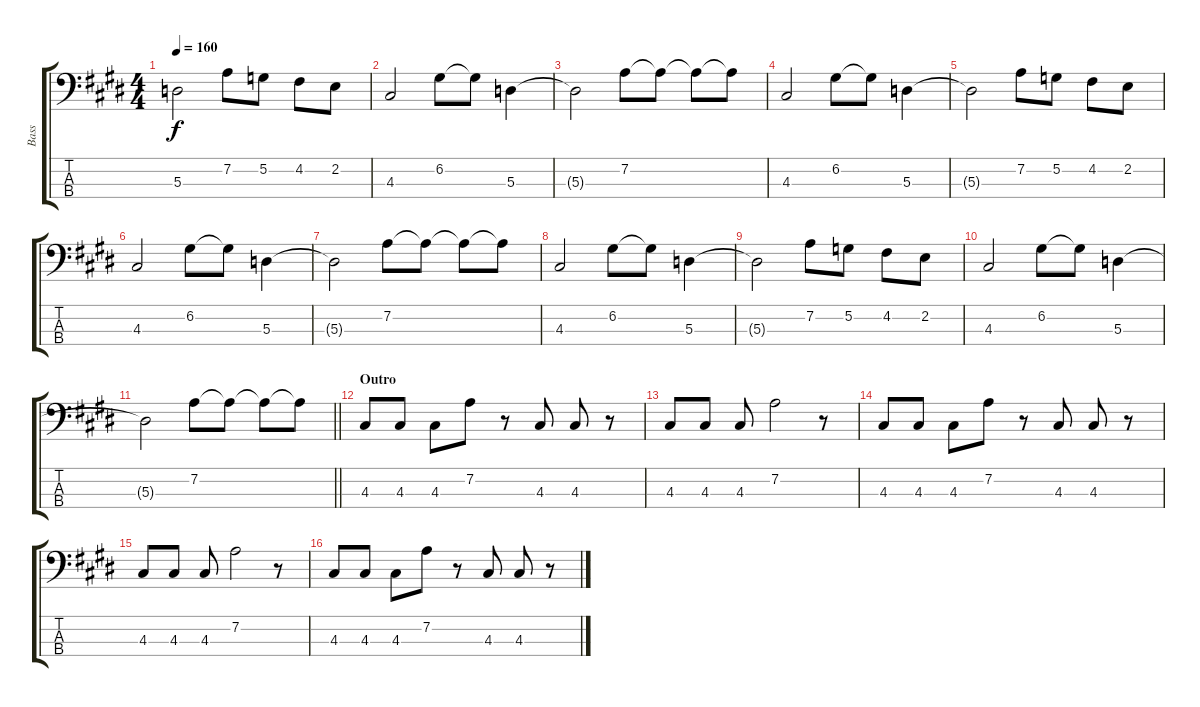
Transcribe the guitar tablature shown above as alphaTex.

\track ("Bass" "Bass") {instrument electricbassfinger}
\staff {score tabs}
\tuning (G2 D2 A1 E1) {hide}
\ts (4 4)
\tempo 160
\clef f4
\ks c#minor
5.3{t}.2{dy f} 7.2.8 5.2.8 4.2.8 2.2.8 |
4.3.2 6.2.8 6.2{t}.8 5.3.4 |
5.3{t}.2 7.2.8 7.2{t}.8 7.2{t}.8 7.2{t}.8 |
4.3.2 6.2.8 6.2{t}.8 5.3.4 |
5.3{t}.2 7.2.8 5.2.8 4.2.8 2.2.8 |
4.3.2 6.2.8 6.2{t}.8 5.3.4 |
5.3{t}.2 7.2.8 7.2{t}.8 7.2{t}.8 7.2{t}.8 |
4.3.2 6.2.8 6.2{t}.8 5.3.4 |
5.3{t}.2 7.2.8 5.2.8 4.2.8 2.2.8 |
4.3.2 6.2.8 6.2{t}.8 5.3.4 |
\barLineRight lightlight
5.3{t}.2 7.2.8 7.2{t}.8 7.2{t}.8 7.2{t}.8 |
\section ("" "Outro")
4.3.8 4.3.8 4.3.8 7.2.8 r.8 4.3.8 4.3.8 r.8 |
4.3.8 4.3.8 4.3.8 7.2.2 r.8 |
4.3.8 4.3.8 4.3.8 7.2.8 r.8 4.3.8 4.3.8 r.8 |
4.3.8 4.3.8 4.3.8 7.2.2 r.8 |
4.3.8 4.3.8 4.3.8 7.2.8 r.8 4.3.8 4.3.8 r.8
